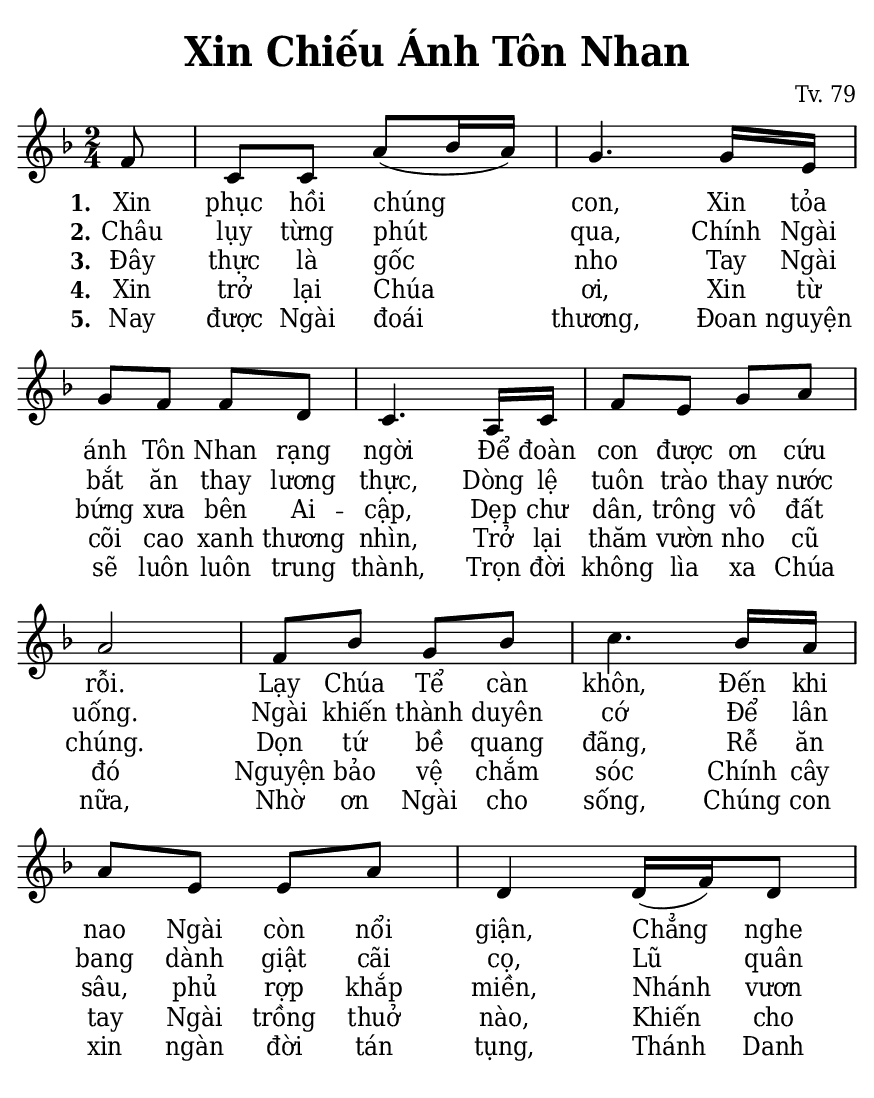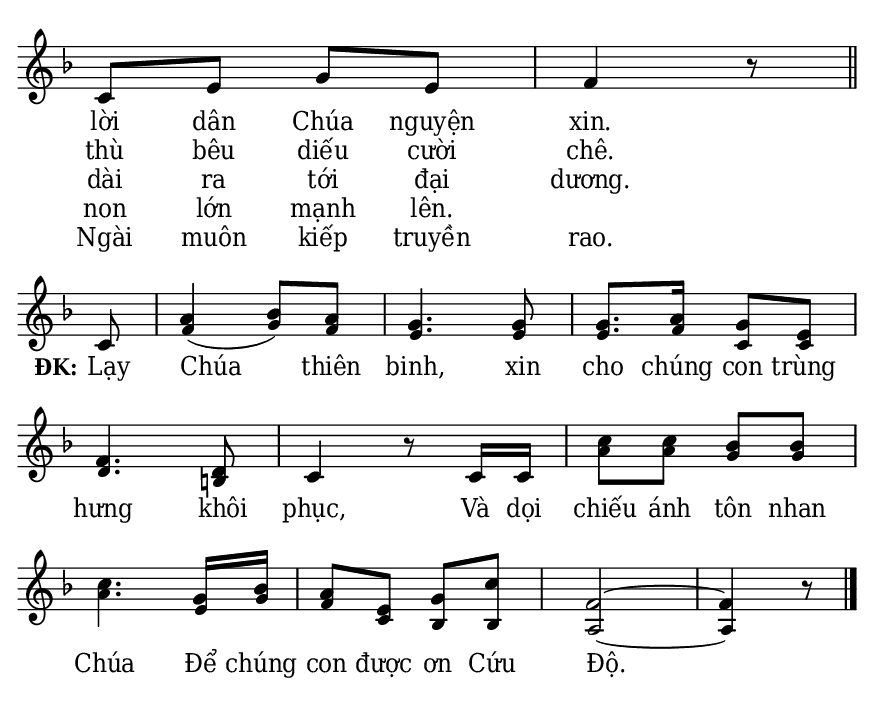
% Cài đặt chung\
\version "2.22.1"
\include "english.ly"

\header {
  title = \markup { \fontsize #1 "Xin Chiếu Ánh Tôn Nhan" }
  composer = "Tv. 79"
  %arranger = "Lm. Kim Long"
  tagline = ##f
}

% Nhạc phiên khúc
nhacPhienKhucSop = \relative c' {
  \partial 8 f8 |
  c c a' (bf16 a) |
  g4. g16 e |
  g8 f f d |
  c4. a16 c |
  f8 e g a |
  a2 |
  f8 bf g bf |
  c4. bf16 a |
  a8 e e a |
  d,4 d16 (f) d8 |
  c8 e g e |
  f4 r8 \bar "||" \break
  
  c8 |
  a'4 (bf8) a |
  g4. g8 |
  g8. a16 g8 e |
  f4. d8 |
  c4 r8 c16 c |
  c'8 c bf bf |
  c4. g16 bf |
  a8 e g c |
  f,2 ~ |
  f4 r8 \bar "|."
}

nhacPhienKhucAlto = \relative c' {
  r8 |
  R2*11
  r4.
  c8 |
  f4 (g8) f |
  e4. e8 |
  e8. f16 c8 c |
  d4. b!8 |
  c4 r8 c16 c |
  a'8 a g g |
  a4. e16 g |
  f8 c bf bf |
  a2 ~ |
  a4 r8
}

% Lời phiên khúc
loiPhienKhucSop = \lyrics {
  <<
    {
      \set stanza = "1."
      Xin phục hồi chúng con,
      Xin tỏa ánh Tôn Nhan rạng ngời
      Để đoàn con được ơn cứu rỗi.
      Lạy Chúa Tể càn khôn,
      Đến khi nao Ngài còn nổi giận,
      Chẳng nghe lời dân Chúa nguyện xin.
    }
    \new Lyrics {
	    \set associatedVoice = "beSop"
	    \set stanza = "2."
	    Châu lụy từng phút qua,
	    Chính Ngài bắt ăn thay lương thực,
	    Dòng lệ tuôn trào thay nước uống.
	    Ngài khiến thành duyên cớ
	    Để lân bang dành giật cãi cọ,
	    Lũ quân thù bêu diếu cười chê.
    }
    \new Lyrics {
	    \set associatedVoice = "beSop"
	    \set stanza = "3."
	    Đây thực là gốc nho
	    Tay Ngài bứng xưa bên Ai -- cập,
	    Dẹp chư dân, trông vô đất chúng.
	    Dọn tứ bề quang đãng,
	    Rễ ăn sâu, phủ rợp khắp miền,
	    Nhánh vươn dài ra tới đại dương.
    }
    \new Lyrics {
	    \set associatedVoice = "beSop"
	    \set stanza = "4."
	    Xin trở lại Chúa ơi,
	    Xin từ cõi cao xanh thương nhìn,
	    Trở lại thăm vườn nho cũ đó
	    Nguyện bảo vệ chắm sóc
	    Chính cây tay Ngài trồng thuở nào,
	    Khiến cho non lớn mạnh lên.
    }
    \new Lyrics {
	    \set associatedVoice = "beSop"
	    \set stanza = "5."
	    Nay được Ngài đoái thương,
	    Đoan nguyện sẽ luôn luôn trung thành,
	    Trọn đời không lìa xa Chúa nữa,
	    Nhờ ơn Ngài cho sống,
	    Chúng con xin ngàn đời tán tụng,
	    Thánh Danh Ngài muôn kiếp truyền rao.
    }
  >>
  \set stanza = "ĐK:"
  Lạy Chúa thiên binh,
  xin cho chúng con trùng hưng khôi phục,
  Và dọi chiếu ánh tôn nhan Chúa
  Để chúng con được ơn Cứu Độ.
}

% Dàn trang
\paper {
  #(set-paper-size "a5")
  top-margin = 3\mm
  bottom-margin = 3\mm
  left-margin = 3\mm
  right-margin = 3\mm
  indent = #0
  #(define fonts
	 (make-pango-font-tree "Deja Vu Serif Condensed"
	 		       "Deja Vu Serif Condensed"
			       "Deja Vu Serif Condensed"
			       (/ 20 20)))
  print-page-number = ##f
  system-system-spacing = #'((basic-distance . 0.1) (padding . 3))
  ragged-bottom = ##t
}

TongNhip = {
  \key f \major \time 2/4
  \set Timing.beamExceptions = #'()
  \set Timing.baseMoment = #(ly:make-moment 1/4)
}

% Đổi kích thước nốt cho bè phụ
notBePhu =
#(define-music-function (font-size music) (number? ly:music?)
   (for-some-music
     (lambda (m)
       (if (music-is-of-type? m 'rhythmic-event)
           (begin
             (set! (ly:music-property m 'tweaks)
                   (cons `(font-size . ,font-size)
                         (ly:music-property m 'tweaks)))
             #t)
           #f))
     music)
   music)

\score {
  \new ChoirStaff <<
    \new Staff \with {
        \consists "Merge_rests_engraver"
        printPartCombineTexts = ##f
      }
      <<
      \new Voice \TongNhip \partCombine 
        \nhacPhienKhucSop
        \notBePhu -1 { \nhacPhienKhucAlto }
      \new NullVoice = beSop \nhacPhienKhucSop
      \new Lyrics \lyricsto beSop \loiPhienKhucSop
      >>
  >>
  \layout {
    %\override Staff.TimeSignature.transparent = ##t
    \override Lyrics.LyricSpace.minimum-distance = #0.8
    \override Score.BarNumber.break-visibility = ##(#f #f #f)
    \override Score.SpacingSpanner.uniform-stretching = ##t
  } 
}
